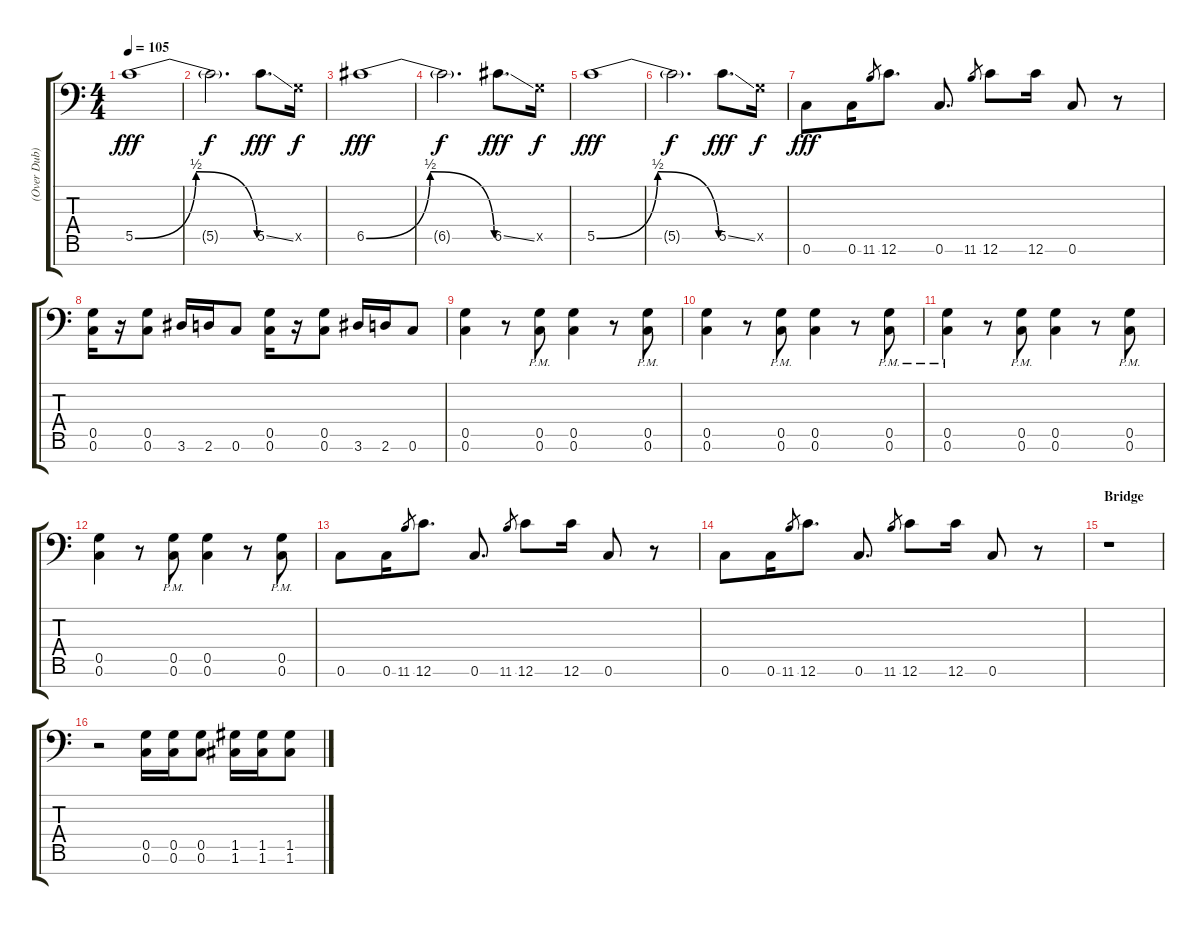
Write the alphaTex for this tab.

\track ("(Over Dub)" "(Over Dub)") {instrument distortionguitar}
\staff {score tabs}
\tuning (D4 A3 F3 C3 G2 C2 G1) {hide}
\ts (4 4)
\tempo 105
\clef f4
\ks c
5.5{be (bendrelease 0 0 14 2 45 2 60 0)}.1{dy fff} |
5.5{t}.2{d dy f} 5.5{ss}.8{d dy fff} 0.5{x}.16{dy f} |
6.5{be (bendrelease 0 0 11 2 46 2 60 0)}.1{dy fff} |
6.5{t}.2{d dy f} 6.5{ss}.8{d dy fff} 0.5{x}.16{dy f} |
5.5{be (bendrelease 0 0 14 2 45 2 60 0)}.1{dy fff} |
5.5{t}.2{d dy f} 5.5{ss}.8{d dy fff} 0.5{x}.16{dy f} |
0.6.8{dy fff} 0.6.16 11.6.8{gr} 12.6.8{d} 0.6.8{d} 11.6.8{gr} 12.6.8 12.6.16 0.6.8 r.8 |
(0.5 0.6).16 r.16 (0.5 0.6).8 3.6.16 2.6.16 0.6.8 (0.5 0.6).16 r.16 (0.5 0.6).8 3.6.16 2.6.16 0.6.8 |
(0.5 0.6).4 r.8 (0.5{pm} 0.6{pm}).8 (0.5 0.6).4 r.8 (0.5{pm} 0.6{pm}).8 |
(0.5 0.6).4 r.8 (0.5{pm} 0.6{pm}).8 (0.5 0.6).4 r.8 (0.5{pm} 0.6{pm}).8 |
(0.5{pm} 0.6{pm}).4 r.8 (0.5{pm} 0.6{pm}).8 (0.5 0.6).4 r.8 (0.5{pm} 0.6{pm}).8 |
(0.5 0.6).4 r.8 (0.5{pm} 0.6{pm}).8 (0.5 0.6).4 r.8 (0.5{pm} 0.6{pm}).8 |
0.6.8 0.6.16 11.6.8{gr} 12.6.8{d} 0.6.8{d} 11.6.8{gr} 12.6.8 12.6.16 0.6.8 r.8 |
0.6.8 0.6.16 11.6.8{gr} 12.6.8{d} 0.6.8{d} 11.6.8{gr} 12.6.8 12.6.16 0.6.8 r.8 |
\section ("" "Bridge")
r.1 |
r.2 (0.5 0.6).16 (0.5 0.6).16 (0.5 0.6).8 (1.5 1.6).16 (1.5 1.6).16 (1.5 1.6).8
